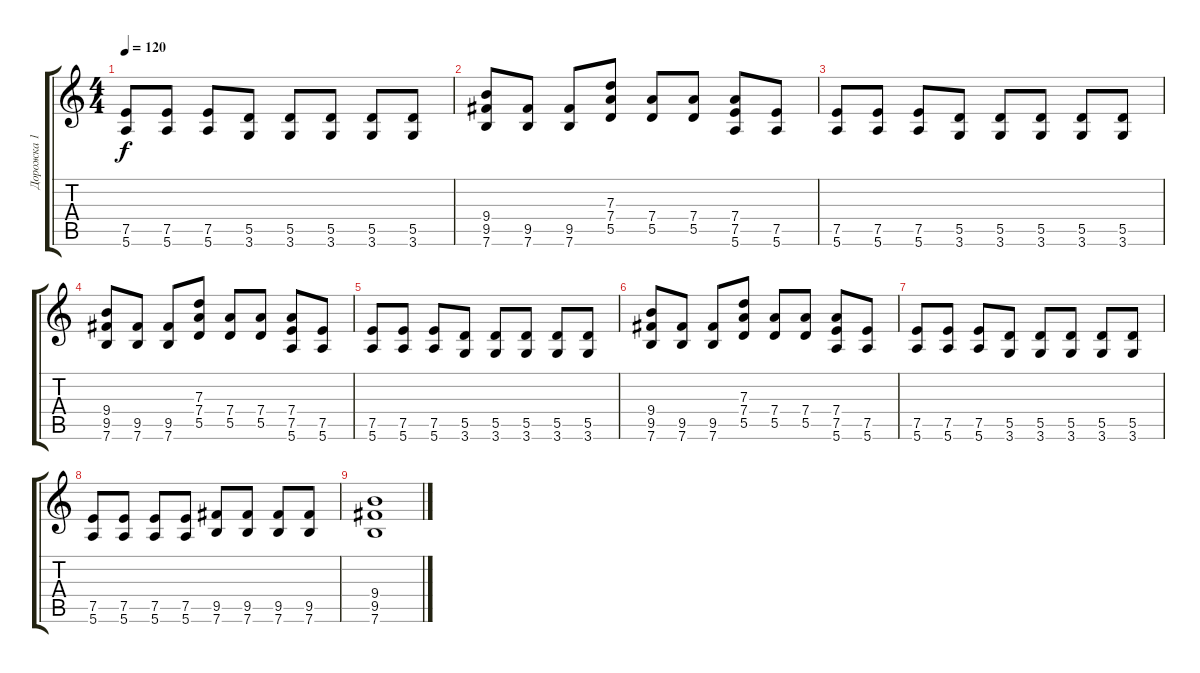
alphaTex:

\track ("Дорожка 1" "Дорожка 1") {instrument acousticguitarsteel}
\staff {score tabs}
\tuning (E4 B3 G3 D3 A2 E2) {hide}
\ts (4 4)
\tempo 120
\clef g2
\ks c
(7.5 5.6).8{dy f} (7.5 5.6).8 (7.5 5.6).8 (5.5 3.6).8 (5.5 3.6).8 (5.5 3.6).8 (5.5 3.6).8 (5.5 3.6).8 |
(9.4 9.5 7.6).8 (9.5 7.6).8 (9.5 7.6).8 (7.3 7.4 5.5).8 (7.4 5.5).8 (7.4 5.5).8 (7.4 7.5 5.6).8 (7.5 5.6).8 |
(7.5 5.6).8 (7.5 5.6).8 (7.5 5.6).8 (5.5 3.6).8 (5.5 3.6).8 (5.5 3.6).8 (5.5 3.6).8 (5.5 3.6).8 |
(9.4 9.5 7.6).8 (9.5 7.6).8 (9.5 7.6).8 (7.3 7.4 5.5).8 (7.4 5.5).8 (7.4 5.5).8 (7.4 7.5 5.6).8 (7.5 5.6).8 |
(7.5 5.6).8 (7.5 5.6).8 (7.5 5.6).8 (5.5 3.6).8 (5.5 3.6).8 (5.5 3.6).8 (5.5 3.6).8 (5.5 3.6).8 |
(9.4 9.5 7.6).8 (9.5 7.6).8 (9.5 7.6).8 (7.3 7.4 5.5).8 (7.4 5.5).8 (7.4 5.5).8 (7.4 7.5 5.6).8 (7.5 5.6).8 |
(7.5 5.6).8 (7.5 5.6).8 (7.5 5.6).8 (5.5 3.6).8 (5.5 3.6).8 (5.5 3.6).8 (5.5 3.6).8 (5.5 3.6).8 |
(7.5 5.6).8 (7.5 5.6).8 (7.5 5.6).8 (7.5 5.6).8 (9.5 7.6).8 (9.5 7.6).8 (9.5 7.6).8 (9.5 7.6).8 |
(9.4 9.5 7.6).1
